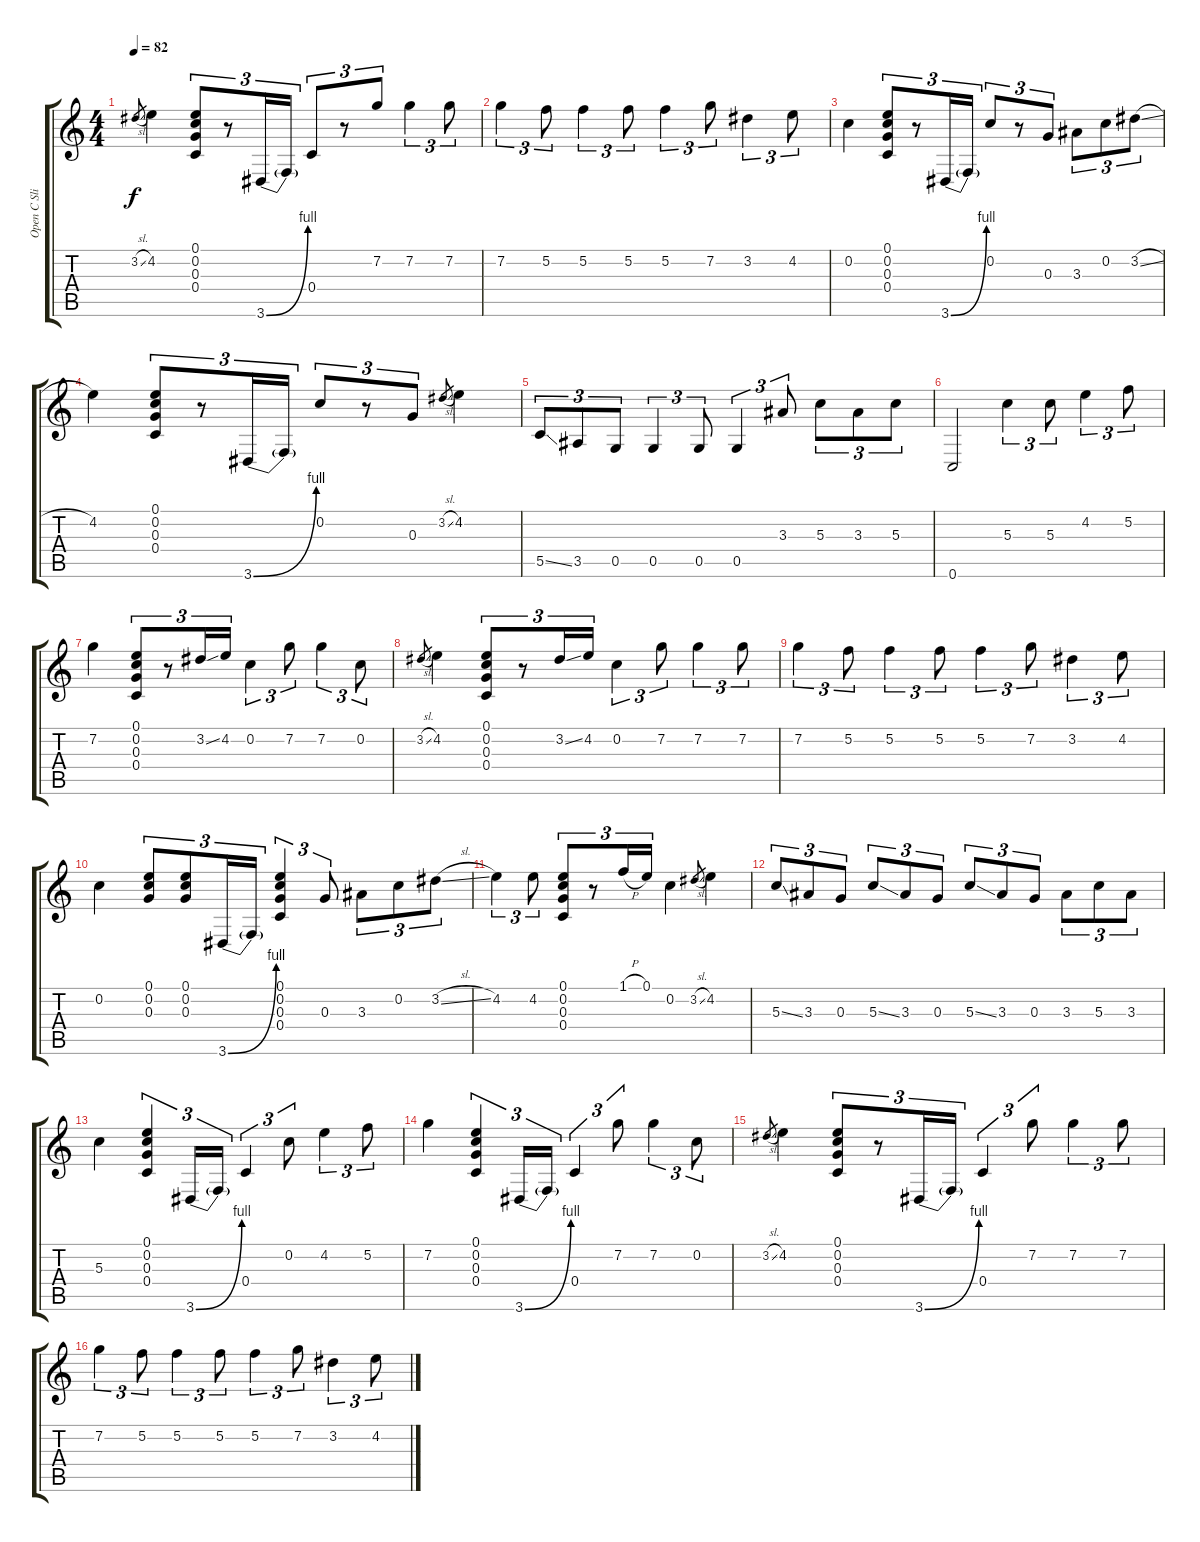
\track ("Open C Slide Guitar" "Open C Sli") {instrument acousticguitarsteel}
\staff {score tabs}
\tuning (E4 C4 G3 C3 G2 C2) {hide}
\ts (4 4)
\tempo 82
\clef g2
\ks c
3.2{sl}.8{gr dy f} 4.2.4 (0.1 0.2 0.3 0.4).8{tu (3 2)} r.8{tu (3 2)} 3.6{be (bend 0 0 60 4)}.16{tu (3 2)} 3.6{t}.16{tu (3 2)} 0.4.8{tu (3 2)} r.8{tu (3 2)} 7.2.8{tu (3 2)} 7.2.4{tu (3 2)} 7.2.8{tu (3 2)} |
7.2.4{tu (3 2)} 5.2.8{tu (3 2)} 5.2.4{tu (3 2)} 5.2.8{tu (3 2)} 5.2.4{tu (3 2)} 7.2.8{tu (3 2)} 3.2.4{tu (3 2)} 4.2.8{tu (3 2)} |
0.2.4 (0.1 0.2 0.3 0.4).8{tu (3 2)} r.8{tu (3 2)} 3.6{be (bend 0 0 60 4)}.16{tu (3 2)} 3.6{t}.16{tu (3 2)} 0.2.8{tu (3 2)} r.8{tu (3 2)} 0.3.8{tu (3 2)} 3.3.8{tu (3 2)} 0.2.8{tu (3 2)} 3.2{sl}.8{tu (3 2)} |
4.2.4 (0.1 0.2 0.3 0.4).8{tu (3 2)} r.8{tu (3 2)} 3.6{be (bend 0 0 60 4)}.16{tu (3 2)} 3.6{t}.16{tu (3 2)} 0.2.8{tu (3 2)} r.8{tu (3 2)} 0.3.8{tu (3 2)} 3.2{sl}.8{gr} 4.2.4 |
5.5{ss}.8{tu (3 2)} 3.5.8{tu (3 2)} 0.5.8{tu (3 2)} 0.5.4{tu (3 2)} 0.5.8{tu (3 2)} 0.5.4{tu (3 2)} 3.3.8{tu (3 2)} 5.3.8{tu (3 2)} 3.3.8{tu (3 2)} 5.3.8{tu (3 2)} |
0.6.2 5.3.4{tu (3 2)} 5.3.8{tu (3 2)} 4.2.4{tu (3 2)} 5.2.8{tu (3 2)} |
7.2.4 (0.1 0.2 0.3 0.4).8{tu (3 2)} r.8{tu (3 2)} 3.2{ss}.16{tu (3 2)} 4.2.16{tu (3 2)} 0.2.4{tu (3 2)} 7.2.8{tu (3 2)} 7.2.4{tu (3 2)} 0.2.8{tu (3 2)} |
3.2{sl}.8{gr} 4.2.4 (0.1 0.2 0.3 0.4).8{tu (3 2)} r.8{tu (3 2)} 3.2{ss}.16{tu (3 2)} 4.2.16{tu (3 2)} 0.2.4{tu (3 2)} 7.2.8{tu (3 2)} 7.2.4{tu (3 2)} 7.2.8{tu (3 2)} |
7.2.4{tu (3 2)} 5.2.8{tu (3 2)} 5.2.4{tu (3 2)} 5.2.8{tu (3 2)} 5.2.4{tu (3 2)} 7.2.8{tu (3 2)} 3.2.4{tu (3 2)} 4.2.8{tu (3 2)} |
0.2.4 (0.1 0.2 0.3).8{tu (3 2)} (0.1 0.2 0.3).8{tu (3 2)} 3.6{be (bend 0 0 60 4)}.16{tu (3 2)} 3.6{t}.16{tu (3 2)} (0.1 0.2 0.3 0.4).4{tu (3 2)} 0.3.8{tu (3 2)} 3.3.8{tu (3 2)} 0.2.8{tu (3 2)} 3.2{sl}.8{tu (3 2)} |
4.2.4{tu (3 2)} 4.2.8{tu (3 2)} (0.1 0.2 0.3 0.4).8{tu (3 2)} r.8{tu (3 2)} 1.1{h}.16{tu (3 2)} 0.1.16{tu (3 2)} 0.2.4 3.2{sl}.8{gr} 4.2.4 |
5.3{ss}.8{tu (3 2)} 3.3.8{tu (3 2)} 0.3.8{tu (3 2)} 5.3{ss}.8{tu (3 2)} 3.3.8{tu (3 2)} 0.3.8{tu (3 2)} 5.3{ss}.8{tu (3 2)} 3.3.8{tu (3 2)} 0.3.8{tu (3 2)} 3.3.8{tu (3 2)} 5.3.8{tu (3 2)} 3.3.8{tu (3 2)} |
5.3.4 (0.1 0.2 0.3 0.4).4{tu (3 2)} 3.6{be (bend 0 0 60 4)}.16{tu (3 2)} 3.6{t}.16{tu (3 2)} 0.4.4{tu (3 2)} 0.2.8{tu (3 2)} 4.2.4{tu (3 2)} 5.2.8{tu (3 2)} |
7.2.4 (0.1 0.2 0.3 0.4).4{tu (3 2)} 3.6{be (bend 0 0 60 4)}.16{tu (3 2)} 3.6{t}.16{tu (3 2)} 0.4.4{tu (3 2)} 7.2.8{tu (3 2)} 7.2.4{tu (3 2)} 0.2.8{tu (3 2)} |
3.2{sl}.8{gr} 4.2.4 (0.1 0.2 0.3 0.4).8{tu (3 2)} r.8{tu (3 2)} 3.6{be (bend 0 0 60 4)}.16{tu (3 2)} 3.6{t}.16{tu (3 2)} 0.4.4{tu (3 2)} 7.2.8{tu (3 2)} 7.2.4{tu (3 2)} 7.2.8{tu (3 2)} |
7.2.4{tu (3 2)} 5.2.8{tu (3 2)} 5.2.4{tu (3 2)} 5.2.8{tu (3 2)} 5.2.4{tu (3 2)} 7.2.8{tu (3 2)} 3.2.4{tu (3 2)} 4.2.8{tu (3 2)}
